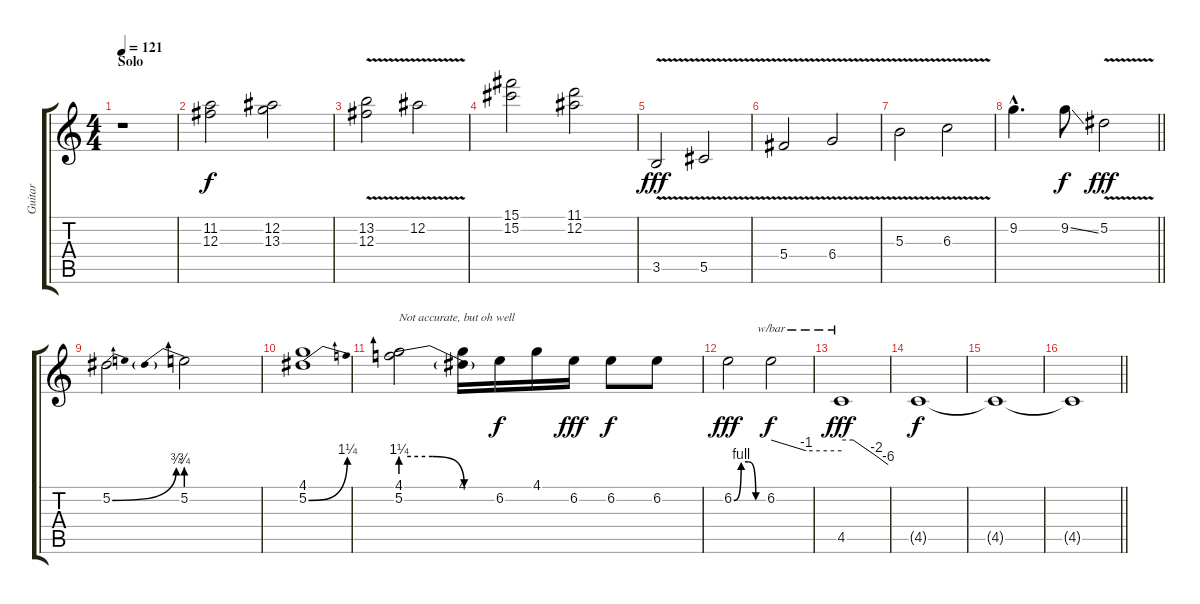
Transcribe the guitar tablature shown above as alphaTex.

\track ("Guitar" "Guitar") {instrument distortionguitar}
\staff {score tabs}
\tuning (Eb4 Bb3 Gb3 Db3 Ab2 Eb2) {hide}
\ts (4 4)
\section ("" "Solo")
\tempo 121
\clef g2
\ks c
r.1{dy f} |
(11.2 12.3).2 (12.2 13.3).2 |
(13.2{v} 12.3{v}).2 12.2{v}.2 |
(15.1 15.2).2 (11.1 12.2).2 |
3.5{v}.2{dy fff} 5.5{v}.2 |
5.4{v}.2 6.4{v}.2 |
5.3{v}.2 6.3{v}.2 |
\barLineRight lightlight
9.2{hac}.4{d} 9.2{ss}.8{dy f} 5.2{v}.2{dy fff} |
5.2{be (bend 0 0 60 3)}.2 5.2{be (prebend 0 3 60 3)}.2 |
(4.1 5.2{be (bend 0 0 60 5)}).1 |
(4.1 5.2{be (custom 0 5 20 5 40 0 60 0)}).2{txt "Not accurate, but oh well"} (4.1 5.2{t}).16 6.2.16{dy f} 4.1.16 6.2.16{dy fff} 6.2.8{dy f} 6.2.8 |
6.2{be (custom 0 0 15 4 30 4 45 0 60 0)}.2{dy fff} 6.2.2{tbe (custom default 0 0 30 -4 60 -4) dy f} |
4.5.1{tbe (custom default 0 0 15 0 45 -8 60 -24) dy fff} |
4.5{t}.1{dy f} |
4.5{t}.1 |
\barLineRight lightlight
4.5{t}.1
